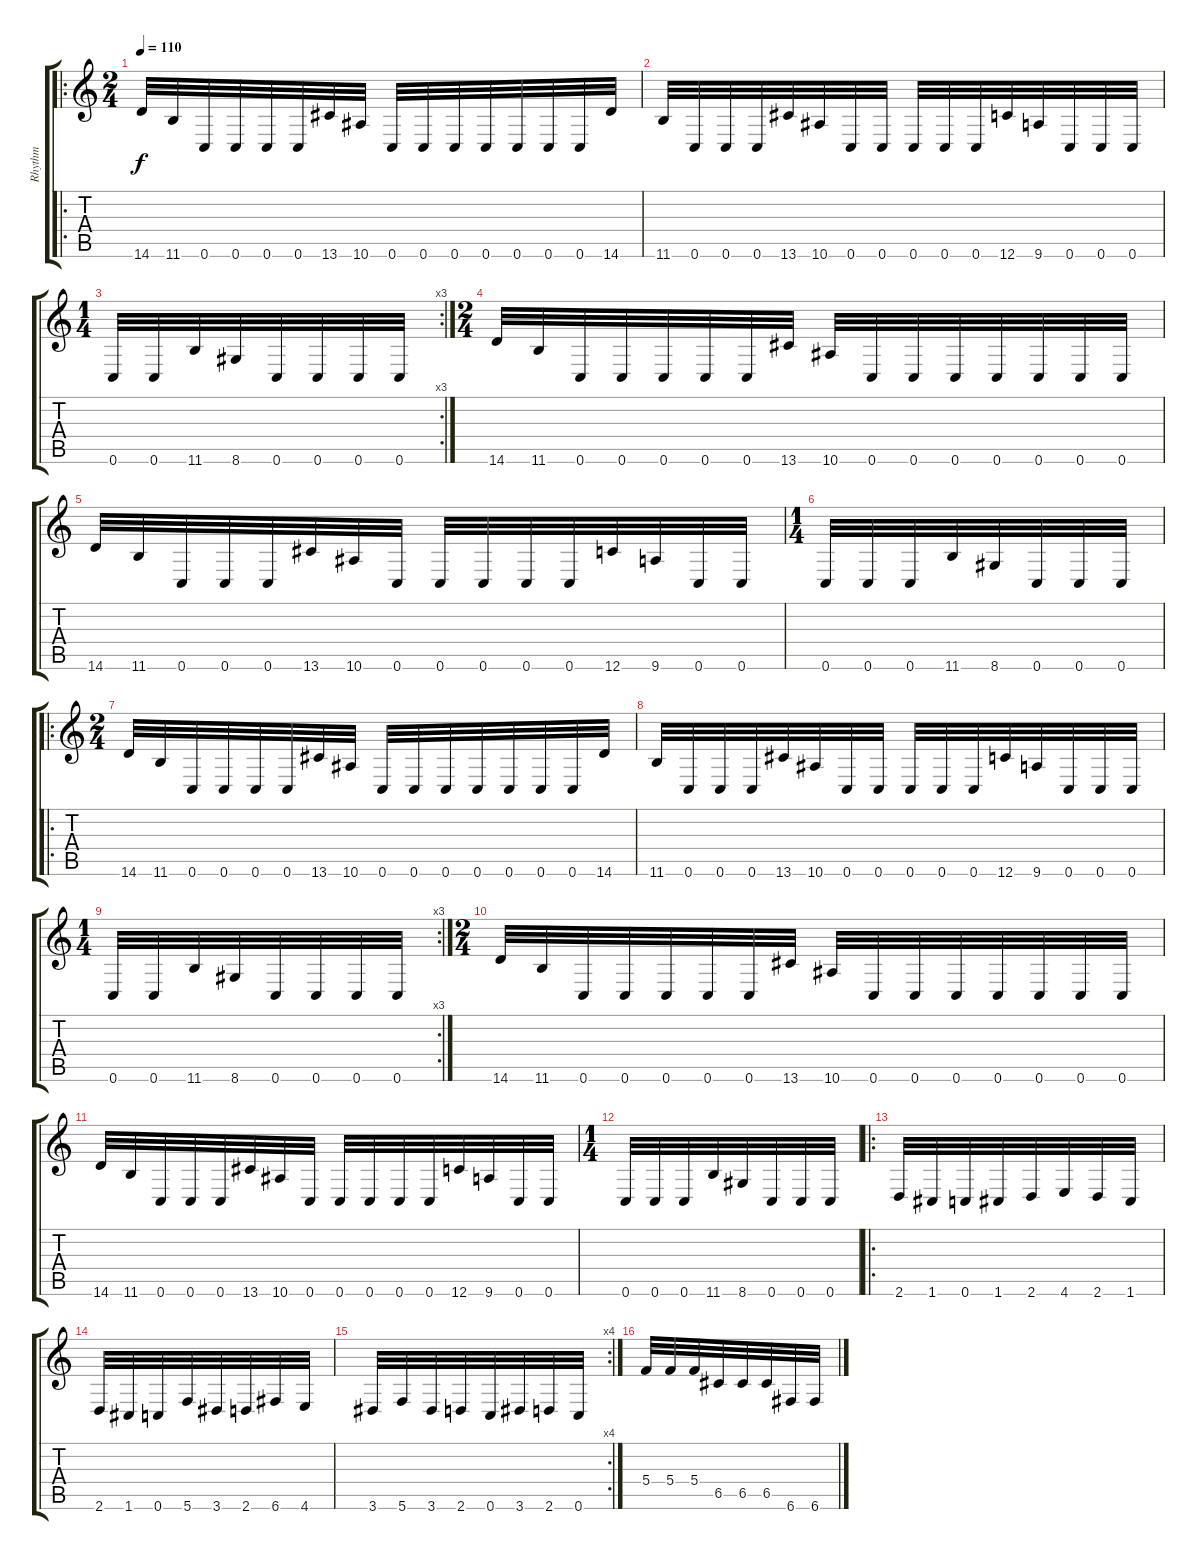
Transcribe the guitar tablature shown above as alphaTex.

\track ("Rhythm" "Rhythm") {instrument distortionguitar}
\staff {score tabs}
\tuning (D4 A3 F3 C3 G2 C2) {hide}
\ro
\ts (2 4)
\tempo 110
\clef g2
\ks c
14.6.32{dy f} 11.6.32 0.6.32 0.6.32 0.6.32 0.6.32 13.6.32 10.6.32 0.6.32 0.6.32 0.6.32 0.6.32 0.6.32 0.6.32 0.6.32 14.6.32 |
11.6.32 0.6.32 0.6.32 0.6.32 13.6.32 10.6.32 0.6.32 0.6.32 0.6.32 0.6.32 0.6.32 12.6.32 9.6.32 0.6.32 0.6.32 0.6.32 |
\rc 3
\ts (1 4)
0.6.32 0.6.32 11.6.32 8.6.32 0.6.32 0.6.32 0.6.32 0.6.32 |
\ts (2 4)
14.6.32 11.6.32 0.6.32 0.6.32 0.6.32 0.6.32 0.6.32 13.6.32 10.6.32 0.6.32 0.6.32 0.6.32 0.6.32 0.6.32 0.6.32 0.6.32 |
14.6.32 11.6.32 0.6.32 0.6.32 0.6.32 13.6.32 10.6.32 0.6.32 0.6.32 0.6.32 0.6.32 0.6.32 12.6.32 9.6.32 0.6.32 0.6.32 |
\ts (1 4)
0.6.32 0.6.32 0.6.32 11.6.32 8.6.32 0.6.32 0.6.32 0.6.32 |
\ro
\ts (2 4)
14.6.32 11.6.32 0.6.32 0.6.32 0.6.32 0.6.32 13.6.32 10.6.32 0.6.32 0.6.32 0.6.32 0.6.32 0.6.32 0.6.32 0.6.32 14.6.32 |
11.6.32 0.6.32 0.6.32 0.6.32 13.6.32 10.6.32 0.6.32 0.6.32 0.6.32 0.6.32 0.6.32 12.6.32 9.6.32 0.6.32 0.6.32 0.6.32 |
\rc 3
\ts (1 4)
0.6.32 0.6.32 11.6.32 8.6.32 0.6.32 0.6.32 0.6.32 0.6.32 |
\ts (2 4)
14.6.32 11.6.32 0.6.32 0.6.32 0.6.32 0.6.32 0.6.32 13.6.32 10.6.32 0.6.32 0.6.32 0.6.32 0.6.32 0.6.32 0.6.32 0.6.32 |
14.6.32 11.6.32 0.6.32 0.6.32 0.6.32 13.6.32 10.6.32 0.6.32 0.6.32 0.6.32 0.6.32 0.6.32 12.6.32 9.6.32 0.6.32 0.6.32 |
\ts (1 4)
0.6.32 0.6.32 0.6.32 11.6.32 8.6.32 0.6.32 0.6.32 0.6.32 |
\ro
2.6.32 1.6.32 0.6.32 1.6.32 2.6.32 4.6.32 2.6.32 1.6.32 |
2.6.32 1.6.32 0.6.32 5.6.32 3.6.32 2.6.32 6.6.32 4.6.32 |
\rc 4
3.6.32 5.6.32 3.6.32 2.6.32 0.6.32 3.6.32 2.6.32 0.6.32 |
5.4.32 5.4.32 5.4.32 6.5.32 6.5.32 6.5.32 6.6.32 6.6.32
